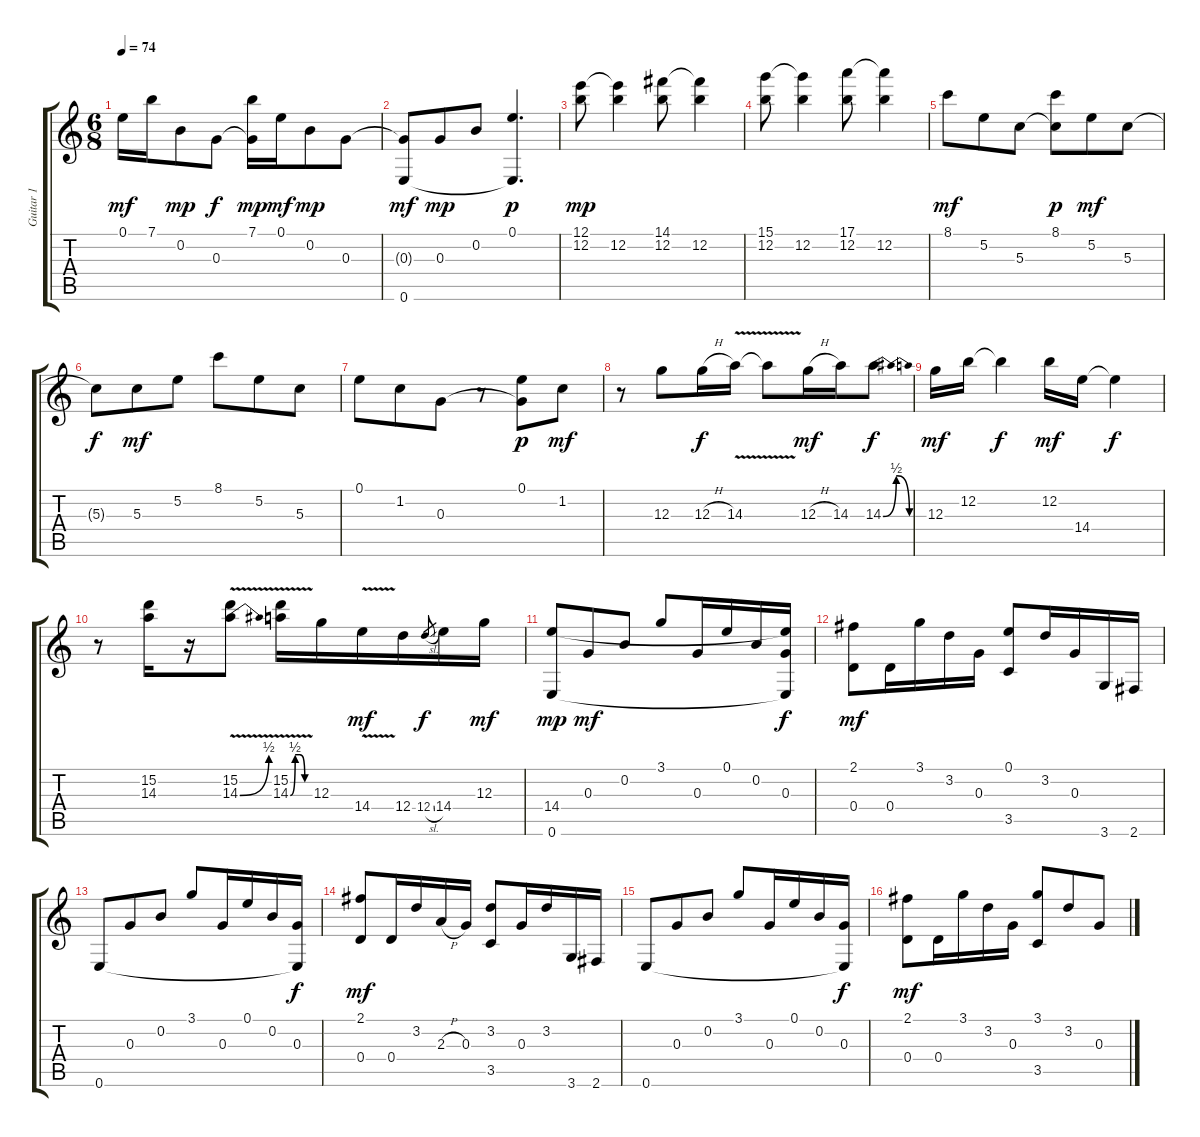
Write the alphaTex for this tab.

\track ("Guitar 1" "Guitar 1") {instrument acousticguitarsteel}
\staff {score tabs}
\tuning (E4 B3 G3 D3 A2 E2) {hide}
\ts (6 8)
\tempo 74
\clef g2
\ks c
0.1.16{dy mf} 7.1.16 0.2.8{dy mp} 0.3.8{dy f} (7.1 0.3{t}).16{dy mp} 0.1.16{dy mf} 0.2.8{dy mp} 0.3.8 |
(0.3{t} 0.6).8{dy mf} 0.3.8{dy mp} 0.2.8 (0.1 0.6{t}).4{d dy p} |
(12.1 12.2).8{dy mp} (12.1{t} 12.2).4 (14.1 12.2).8 (14.1{t} 12.2).4 |
(15.1 12.2).8 (15.1{t} 12.2).4 (17.1 12.2).8 (17.1{t} 12.2).4 |
8.1.8{dy mf} 5.2.8 5.3.8 (8.1 5.3{t}).8{dy p} 5.2.8{dy mf} 5.3.8 |
5.3{t}.8{dy f} 5.3.8{dy mf} 5.2.8 8.1.8 5.2.8 5.3.8 |
0.1.8 1.2.8 0.3.8 r.8 (0.1 0.3{t}).8{dy p} 1.2.8{dy mf} |
r.8 12.3.8 12.3{h}.16{dy f} 14.3{v}.16 14.3{t}.8 12.3{h}.16{dy mf} 14.3.16 14.3{be (bendrelease 0 0 15 2 30 2 60 0)}.8{dy f} |
12.3.16{dy mf} 12.2.16 12.2{t}.4{dy f} 12.2.16{dy mf} 14.4.16 14.4{t}.4{dy f} |
r.8 (15.2 14.3).16 r.16 (15.2{v} 14.3{be (bend 0 0 60 2) v}).8 (15.2{v} 14.3{be (custom 0 0 15 2 30 2 45 0 60 0) v}).16 12.3.16 14.4{v}.16{dy mf} 12.4.16 12.4{sl}.8{gr dy f} 14.4.16 12.3.16{dy mf} |
(14.4 0.6).8{dy mp} 0.3.8{dy mf} 0.2.8 3.1.8 0.3.16 0.1.16 0.2.16 (0.3 14.4{t} 0.6{t}).16{dy f} |
(2.1 0.4).8{dy mf} 0.4.16 3.1.16 3.2.16 0.3.16 (0.1 3.5).8 3.2.16 0.3.16 3.6.16 2.6.16 |
0.6.8 0.3.8 0.2.8 3.1.8 0.3.16 0.1.16 0.2.16 (0.3 0.6{t}).16{dy f} |
(2.1 0.4).8{dy mf} 0.4.16 3.2.16 2.3{h}.16 0.3.16 (3.2 3.5).8 0.3.16 3.2.16 3.6.16 2.6.16 |
0.6.8 0.3.8 0.2.8 3.1.8 0.3.16 0.1.16 0.2.16 (0.3 0.6{t}).16{dy f} |
(2.1 0.4).8{dy mf} 0.4.16 3.1.16 3.2.16 0.3.16 (3.1 3.5).8 3.2.8 0.3.8
